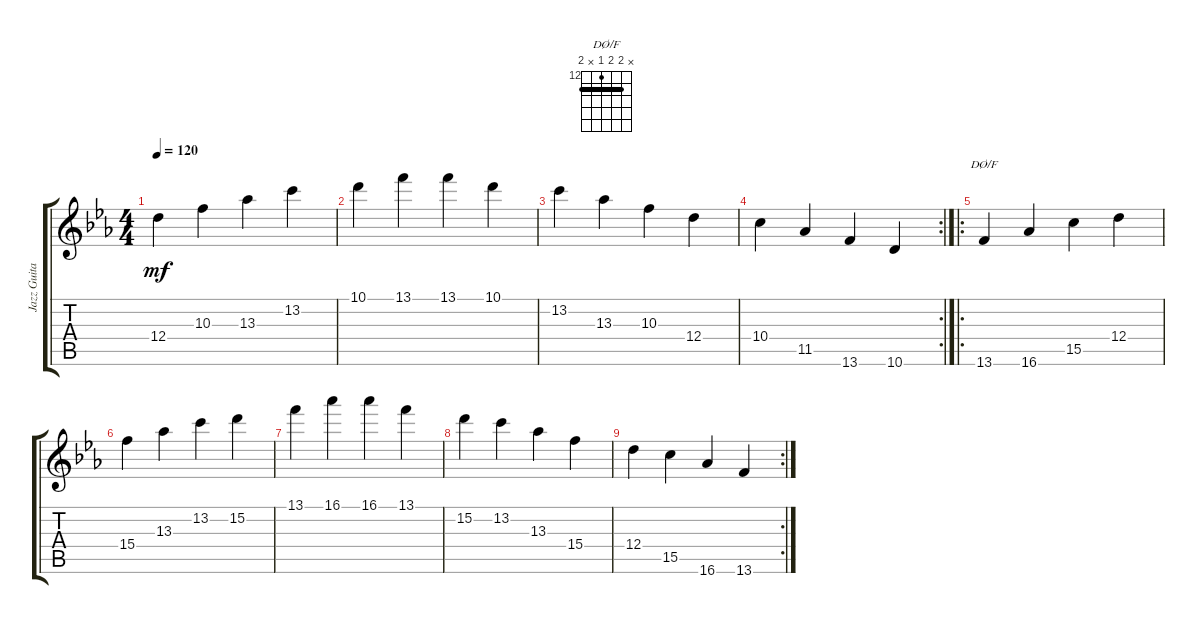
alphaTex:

\track ("Jazz Guitar" "Jazz Guita") {instrument electricguitarjazz}
\staff {score tabs}
\tuning (E4 B3 G3 D3 A2 E2) {hide}
\chord ("DØ/F" x 13 13 12 x 13) {firstfret 12 barre 13}
\ts (4 4)
\tempo 120
\clef g2
\ks eb
12.4.4{dy mf} 10.3.4 13.3.4 13.2.4 |
10.1.4 13.1.4 13.1.4 10.1.4 |
13.2.4 13.3.4 10.3.4 12.4.4 |
\rc 2
10.4.4 11.5.4 13.6.4 10.6.4 |
\ro
13.6.4{ch "DØ/F"} 16.6.4 15.5.4 12.4.4 |
15.4.4 13.3.4 13.2.4 15.2.4 |
13.1.4 16.1.4 16.1.4 13.1.4 |
15.2.4 13.2.4 13.3.4 15.4.4 |
\rc 2
12.4.4 15.5.4 16.6.4 13.6.4
